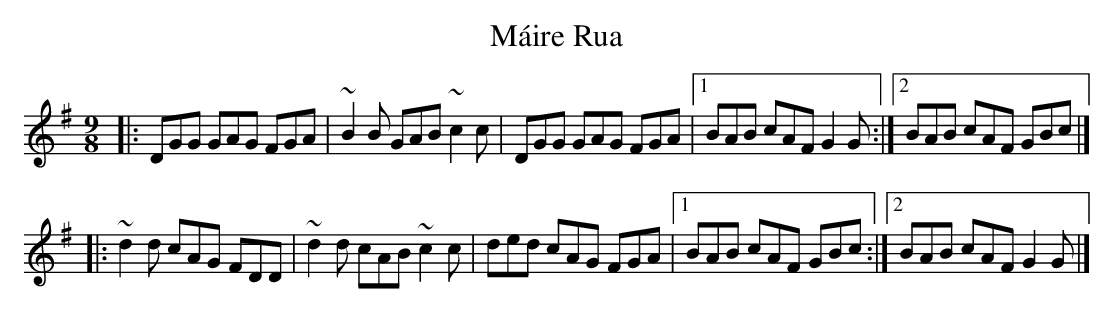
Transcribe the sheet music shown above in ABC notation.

X:1
T:Máire Rua
M:9/8
L:1/8
K:G
|:DGG GAG FGA|~B2B GAB ~c2c|DGG GAG FGA|1 BAB cAF G2G:|2 BAB cAF GBc|]
|:~d2d cAG FDD|~d2d cAB ~c2c|ded cAG FGA|1 BAB cAF GBc:|2 BAB cAF G2G|]
